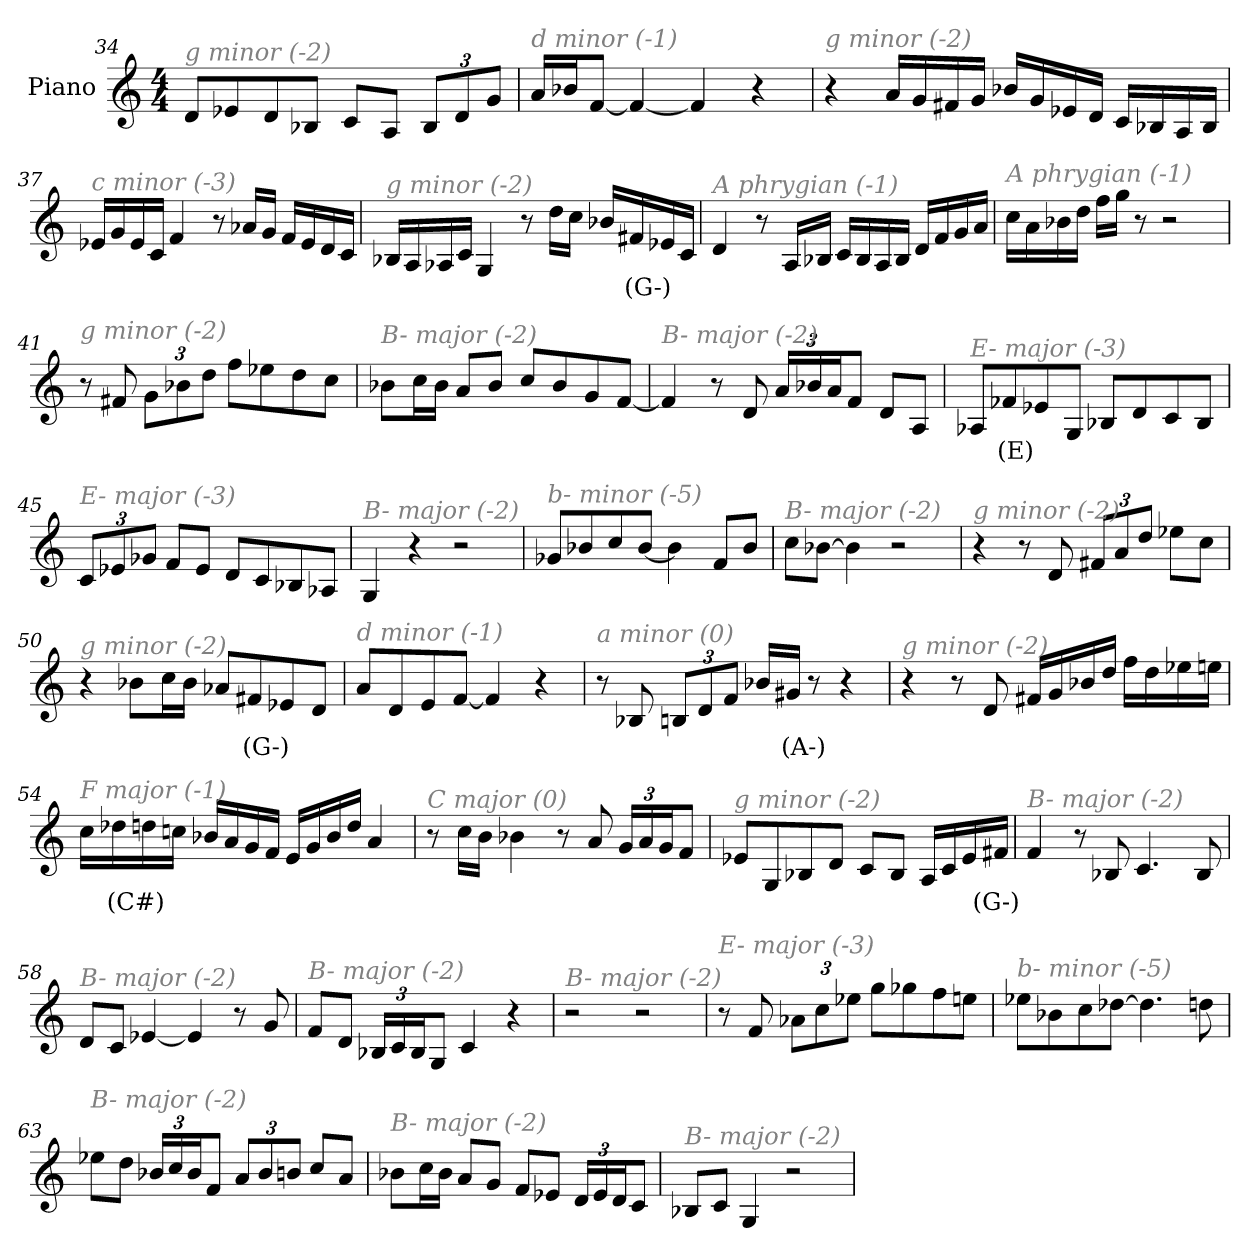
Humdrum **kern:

**kern	**text
*part1	*part1
*staff1	*staff1
*I"Piano	*
*I'Pno	*
*clefG2	*
*k[]	*
*M4/4	*
=34	=34
!LO:TX:i:color=#808080:t=g minor (-2)	!
8d/L	.
8e-X/	.
8d/	.
8B-X/J	.
8c/L	.
8A/J	.
*Xbrackettup	*
12B-/L	.
12d/	.
12g/J	.
=35	=35
!LO:TX:i:color=#808080:t=d minor (-1)	!
16a/LL	.
16b-X/J	.
[8f/J	.
4f/_	.
4f/]	.
4r	.
!!LO:LB:g=z
=36	=36
!LO:TX:i:color=#808080:t=g minor (-2)	!
4r	.
16a/LL	.
16g/	.
16f#X/	.
16g/JJ	.
16b-X/LL	.
16g/	.
16e-X/	.
16d/JJ	.
16c/LL	.
16B-X/	.
16A/	.
16B-/JJ	.
=37	=37
!LO:TX:i:color=#808080:t=c minor (-3)	!
16e-X/LL	.
16g/	.
16e-/	.
16c/JJ	.
4f/	.
8r	.
16a-X/LL	.
16g/JJ	.
16f/LL	.
16e-/	.
16d/	.
16c/JJ	.
=38	=38
!LO:TX:i:color=#808080:t=g minor (-2)	!
16B-X/LL	.
16A/	.
16A-X/	.
16c/JJ	.
4G/	.
8r	.
16dd\LL	.
16cc\JJ	.
16b-X/LL	.
16f#Xi/	(G-)
16e-X/	.
16c/JJ	.
!!LO:LB:g=z
=39	=39
!LO:TX:i:color=#808080:t=A phrygian (-1)	!
4d/	.
8r	.
16A/LL	.
16B-X/JJ	.
16c/LL	.
16B-/	.
16A/	.
16B-/JJ	.
16d/LL	.
16f/	.
16g/	.
16a/JJ	.
=40	=40
!LO:TX:i:color=#808080:t=A phrygian (-1)	!
16cc\LL	.
16a\	.
16b-X\	.
16dd\JJ	.
16ff\LL	.
16gg\JJ	.
8r	.
2r	.
=41	=41
!LO:TX:i:color=#808080:t=g minor (-2)	!
8r	.
8f#X/	.
12g\L	.
12b-X\	.
12dd\J	.
8ff\L	.
8ee-X\	.
8dd\	.
8cc\J	.
!!LO:PB:g=z
=42	=42
!LO:TX:i:color=#808080:t=B- major (-2)	!
8b-X\L	.
16cc\L	.
16b-\JJ	.
8a/L	.
8b-/J	.
8cc/L	.
8b-/	.
8g/	.
[8f/J	.
=43	=43
!LO:TX:i:color=#808080:t=B- major (-2)	!
4f/]	.
8r	.
8d/	.
24a/LL	.
24b-X/	.
24a/J	.
8f/J	.
8d/L	.
8A/J	.
=44	=44
!LO:TX:i:color=#808080:t=E- major (-3)	!
8A-X/L	.
8f-Xi/	(E)
8e-X/	.
8G/J	.
8B-X/L	.
8d/	.
8c/	.
8B-/J	.
=45	=45
!LO:TX:i:color=#808080:t=E- major (-3)	!
12c/L	.
12e-X/	.
12g-X/J	.
8f/L	.
8e-/J	.
8d/L	.
8c/	.
8B-X/	.
8A-X/J	.
!!LO:LB:g=z
=46	=46
!LO:TX:i:color=#808080:t=B- major (-2)	!
4G/	.
4r	.
2r	.
=47	=47
!LO:TX:i:color=#808080:t=b- minor (-5)	!
8g-X/L	.
8b-X/	.
8cc/	.
[8b-/J	.
4b-\]	.
8f/L	.
8b-/J	.
=48	=48
!LO:TX:i:color=#808080:t=B- major (-2)	!
8cc\L	.
[8b-X\J	.
4b-\]	.
2r	.
!!LO:LB:g=z
=49	=49
!LO:TX:i:color=#808080:t=g minor (-2)	!
4r	.
8r	.
8d/	.
12f#X/L	.
12a/	.
12dd/J	.
8ee-X\L	.
8cc\J	.
=50	=50
!LO:TX:i:color=#808080:t=g minor (-2)	!
4r	.
8b-X\L	.
16cc\L	.
16b-\JJ	.
8a-X/L	.
8f#Xi/	(G-)
8e-X/	.
8d/J	.
=51	=51
!LO:TX:i:color=#808080:t=d minor (-1)	!
8a/L	.
8d/	.
8e/	.
[8f/J	.
4f/]	.
4r	.
=52	=52
!LO:TX:i:color=#808080:t=a minor (0)	!
8r	.
8B-X/	.
12Bn/L	.
12d/	.
12f/J	.
16b-X/LL	.
16g#Xi/JJ	(A-)
8r	.
4r	.
!!LO:LB:g=z
=53	=53
!LO:TX:i:color=#808080:t=g minor (-2)	!
4r	.
8r	.
8d/	.
16f#X/LL	.
16g/	.
16b-X/	.
16dd/JJ	.
16ff\LL	.
16dd\	.
16ee-X\	.
16een\JJ	.
=54	=54
!LO:TX:i:color=#808080:t=F major (-1)	!
16cc\LL	.
16dd-Xi\	(C#)
16dd\	.
16ccn\JJ	.
16b-X/LL	.
16a/	.
16g/	.
16f/JJ	.
16e/LL	.
16g/	.
16b-/	.
16dd/JJ	.
4a/	.
=55	=55
!LO:TX:i:color=#808080:t=C major (0)	!
8r	.
16cc\LL	.
16b\JJ	.
4b-X\	.
8r	.
8a/	.
24g/LL	.
24a/	.
24g/J	.
8f/J	.
!!LO:LB:g=z
=56	=56
!LO:TX:i:color=#808080:t=g minor (-2)	!
8e-X/L	.
8G/	.
8B-X/	.
8d/J	.
8c/L	.
8B-/J	.
16A/LL	.
16c/	.
16e-/	.
16f#Xi/JJ	(G-)
=57	=57
!LO:TX:i:color=#808080:t=B- major (-2)	!
4f/	.
8r	.
8B-X/	.
4.c/	.
8B-/	.
=58	=58
!LO:TX:i:color=#808080:t=B- major (-2)	!
8d/L	.
8c/J	.
[4e-X/	.
4e-/]	.
8r	.
8g/	.
=59	=59
!LO:TX:i:color=#808080:t=B- major (-2)	!
8f/L	.
8d/J	.
24B-X/LL	.
24c/	.
24B-/J	.
8G/J	.
4c/	.
4r	.
!!LO:LB:g=z
=60	=60
!LO:TX:i:color=#808080:t=B- major (-2)	!
2r	.
2r	.
=61	=61
!LO:TX:i:color=#808080:t=E- major (-3)	!
8r	.
8f/	.
12a-X\L	.
12cc\	.
12ee-X\J	.
8gg\L	.
8gg-X\	.
8ff\	.
8een\J	.
=62	=62
!LO:TX:i:color=#808080:t=b- minor (-5)	!
8ee-X\L	.
8b-X\	.
8cc\	.
[8dd-X\J	.
4.dd-\]	.
8ddn\	.
=63	=63
!LO:TX:i:color=#808080:t=B- major (-2)	!
8ee-X\L	.
8dd\J	.
24b-X/LL	.
24cc/	.
24b-/J	.
8f/J	.
12a/L	.
12b-/	.
12bn/J	.
8cc/L	.
8a/J	.
!!LO:LB:g=z
=64	=64
!LO:TX:i:color=#808080:t=B- major (-2)	!
8b-X\L	.
16cc\L	.
16b-\JJ	.
8a/L	.
8g/J	.
8f/L	.
8e-X/J	.
24d/LL	.
24e-/	.
24d/J	.
8c/J	.
=65	=65
!LO:TX:i:color=#808080:t=B- major (-2)	!
8B-X/L	.
8c/J	.
4G/	.
2r	.
=	=
*-	*-
